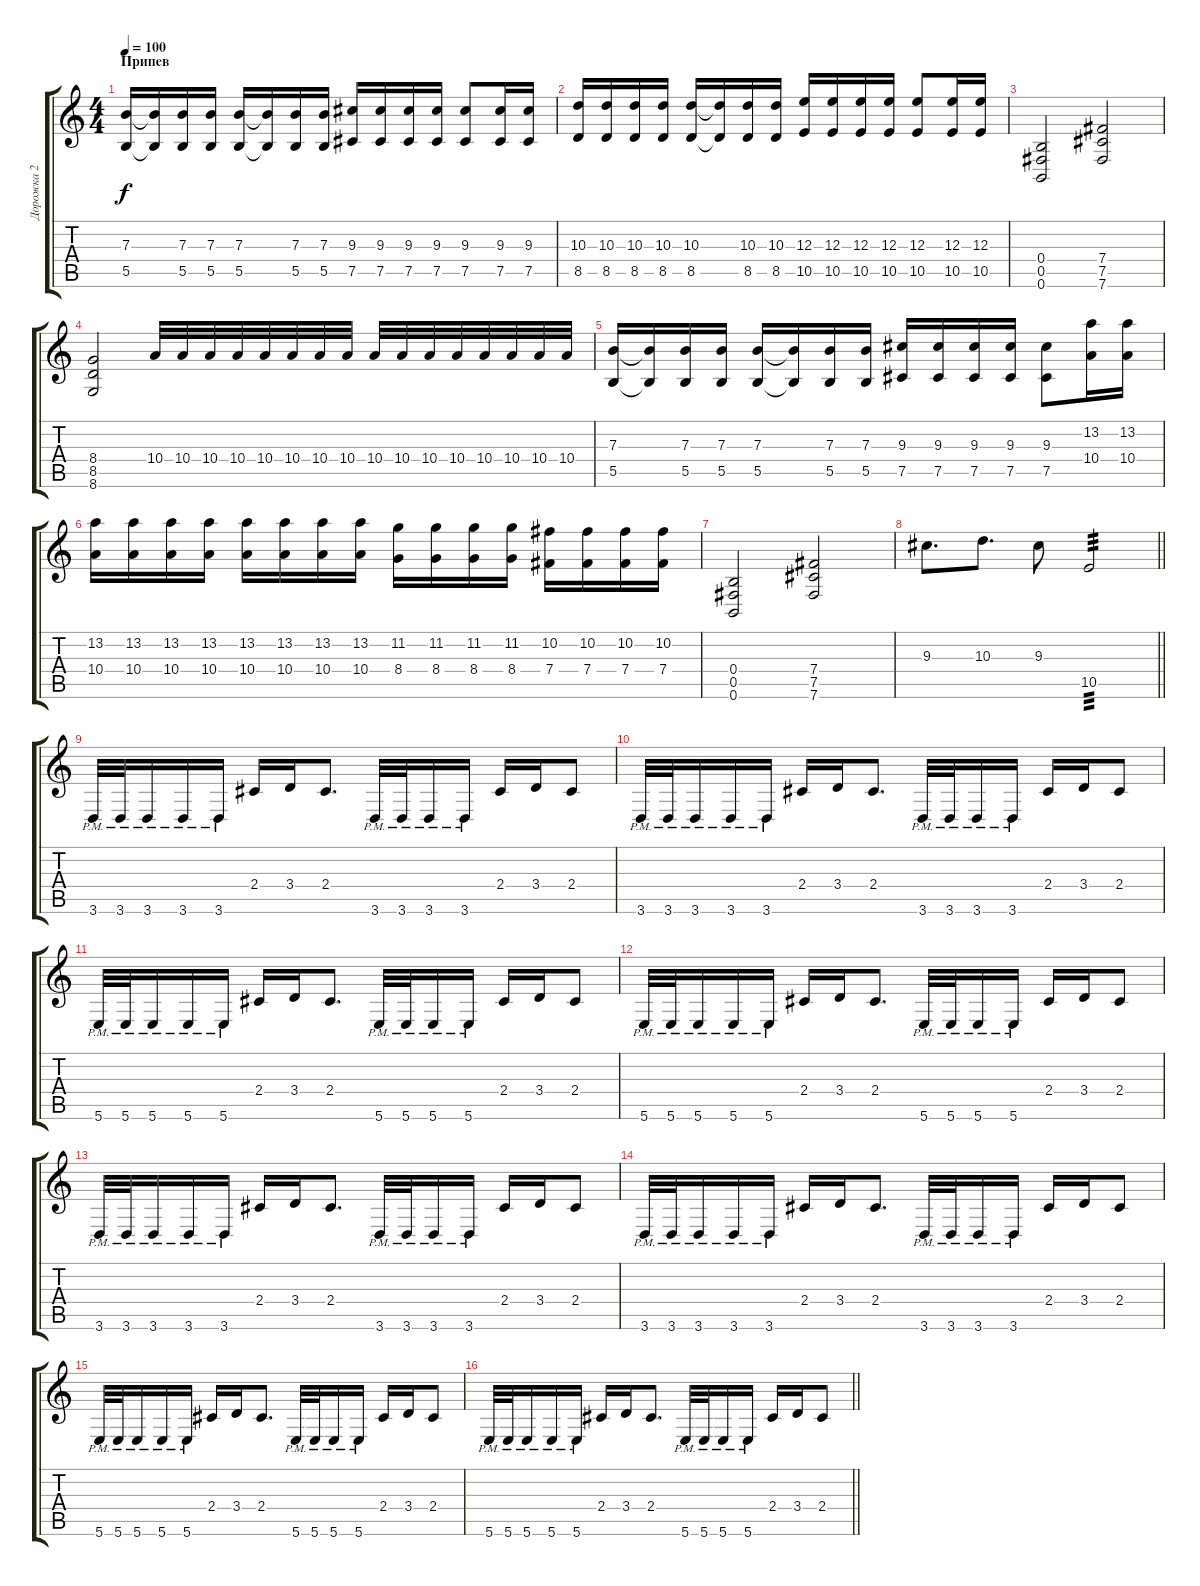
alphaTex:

\track ("Дорожка 2" "Дорожка 2") {instrument distortionguitar}
\staff {score tabs}
\tuning (Db4 Ab3 E3 B2 Gb2 B1) {hide}
\ts (4 4)
\section ("" "Припев")
\tempo 100
\clef g2
\ks c
(7.3 5.5).16{dy f} (7.3{t} 5.5{t}).16 (7.3 5.5).16 (7.3 5.5).16 (7.3 5.5).16 (7.3{t} 5.5{t}).16 (7.3 5.5).16 (7.3 5.5).16 (9.3 7.5).16 (9.3 7.5).16 (9.3 7.5).16 (9.3 7.5).16 (9.3 7.5).8 (9.3 7.5).16 (9.3 7.5).16 |
(10.3 8.5).16 (10.3 8.5).16 (10.3 8.5).16 (10.3 8.5).16 (10.3 8.5).16 (10.3{t} 8.5{t}).16 (10.3 8.5).16 (10.3 8.5).16 (12.3 10.5).16 (12.3 10.5).16 (12.3 10.5).16 (12.3 10.5).16 (12.3 10.5).8 (12.3 10.5).16 (12.3 10.5).16 |
(0.4 0.5 0.6).2 (7.4 7.5 7.6).2 |
(8.4 8.5 8.6).2 10.4.32 10.4.32 10.4.32 10.4.32 10.4.32 10.4.32 10.4.32 10.4.32 10.4.32 10.4.32 10.4.32 10.4.32 10.4.32 10.4.32 10.4.32 10.4.32 |
(7.3 5.5).16 (7.3{t} 5.5{t}).16 (7.3 5.5).16 (7.3 5.5).16 (7.3 5.5).16 (7.3{t} 5.5{t}).16 (7.3 5.5).16 (7.3 5.5).16 (9.3 7.5).16 (9.3 7.5).16 (9.3 7.5).16 (9.3 7.5).16 (9.3 7.5).8 (13.2 10.4).16 (13.2 10.4).16 |
(13.2 10.4).16 (13.2 10.4).16 (13.2 10.4).16 (13.2 10.4).16 (13.2 10.4).16 (13.2 10.4).16 (13.2 10.4).16 (13.2 10.4).16 (11.2 8.4).16 (11.2 8.4).16 (11.2 8.4).16 (11.2 8.4).16 (10.2 7.4).16 (10.2 7.4).16 (10.2 7.4).16 (10.2 7.4).16 |
(0.4 0.5 0.6).2 (7.4 7.5 7.6).2 |
\barLineRight lightlight
9.3.8{d} 10.3.8{d} 9.3.8 10.5.2{tp 3} |
3.6{pm}.32 3.6{pm}.32 3.6{pm}.16 3.6{pm}.16 3.6{pm}.16 2.4.16 3.4.16 2.4.8{d} 3.6{pm}.32 3.6{pm}.32 3.6{pm}.16 3.6{pm}.16 2.4.16 3.4.16 2.4.8 |
3.6{pm}.32 3.6{pm}.32 3.6{pm}.16 3.6{pm}.16 3.6{pm}.16 2.4.16 3.4.16 2.4.8{d} 3.6{pm}.32 3.6{pm}.32 3.6{pm}.16 3.6{pm}.16 2.4.16 3.4.16 2.4.8 |
5.6{pm}.32 5.6{pm}.32 5.6{pm}.16 5.6{pm}.16 5.6{pm}.16 2.4.16 3.4.16 2.4.8{d} 5.6{pm}.32 5.6{pm}.32 5.6{pm}.16 5.6{pm}.16 2.4.16 3.4.16 2.4.8 |
5.6{pm}.32 5.6{pm}.32 5.6{pm}.16 5.6{pm}.16 5.6{pm}.16 2.4.16 3.4.16 2.4.8{d} 5.6{pm}.32 5.6{pm}.32 5.6{pm}.16 5.6{pm}.16 2.4.16 3.4.16 2.4.8 |
3.6{pm}.32 3.6{pm}.32 3.6{pm}.16 3.6{pm}.16 3.6{pm}.16 2.4.16 3.4.16 2.4.8{d} 3.6{pm}.32 3.6{pm}.32 3.6{pm}.16 3.6{pm}.16 2.4.16 3.4.16 2.4.8 |
3.6{pm}.32 3.6{pm}.32 3.6{pm}.16 3.6{pm}.16 3.6{pm}.16 2.4.16 3.4.16 2.4.8{d} 3.6{pm}.32 3.6{pm}.32 3.6{pm}.16 3.6{pm}.16 2.4.16 3.4.16 2.4.8 |
5.6{pm}.32 5.6{pm}.32 5.6{pm}.16 5.6{pm}.16 5.6{pm}.16 2.4.16 3.4.16 2.4.8{d} 5.6{pm}.32 5.6{pm}.32 5.6{pm}.16 5.6{pm}.16 2.4.16 3.4.16 2.4.8 |
\barLineRight lightlight
5.6{pm}.32 5.6{pm}.32 5.6{pm}.16 5.6{pm}.16 5.6{pm}.16 2.4.16 3.4.16 2.4.8{d} 5.6{pm}.32 5.6{pm}.32 5.6{pm}.16 5.6{pm}.16 2.4.16 3.4.16 2.4.8
